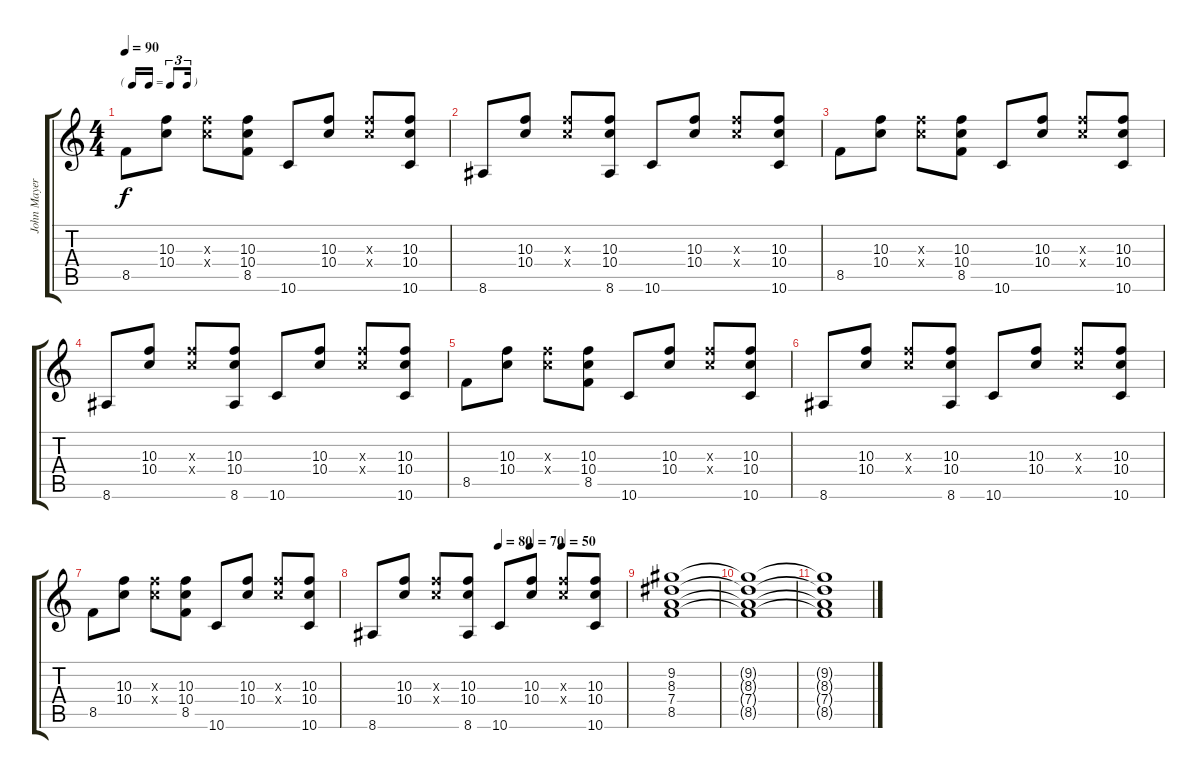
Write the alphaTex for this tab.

\track ("John Mayer" "John Mayer") {instrument acousticguitarsteel}
\staff {score tabs}
\tuning (E4 B3 G3 D3 A2 D2) {hide}
\ts (4 4)
\tf triplet16th
\tempo 90
\clef g2
\ks c
8.5.8{dy f} (10.3 10.4).8 (10.3{x} 10.4{x}).8 (10.3 10.4 8.5).8 10.6.8 (10.3 10.4).8 (10.3{x} 10.4{x}).8 (10.3 10.4 10.6).8 |
8.6.8 (10.3 10.4).8 (10.3{x} 10.4{x}).8 (10.3 10.4 8.6).8 10.6.8 (10.3 10.4).8 (10.3{x} 10.4{x}).8 (10.3 10.4 10.6).8 |
8.5.8 (10.3 10.4).8 (10.3{x} 10.4{x}).8 (10.3 10.4 8.5).8 10.6.8 (10.3 10.4).8 (10.3{x} 10.4{x}).8 (10.3 10.4 10.6).8 |
8.6.8 (10.3 10.4).8 (10.3{x} 10.4{x}).8 (10.3 10.4 8.6).8 10.6.8 (10.3 10.4).8 (10.3{x} 10.4{x}).8 (10.3 10.4 10.6).8 |
8.5.8 (10.3 10.4).8 (10.3{x} 10.4{x}).8 (10.3 10.4 8.5).8 10.6.8 (10.3 10.4).8 (10.3{x} 10.4{x}).8 (10.3 10.4 10.6).8 |
8.6.8 (10.3 10.4).8 (10.3{x} 10.4{x}).8 (10.3 10.4 8.6).8 10.6.8 (10.3 10.4).8 (10.3{x} 10.4{x}).8 (10.3 10.4 10.6).8 |
8.5.8 (10.3 10.4).8 (10.3{x} 10.4{x}).8 (10.3 10.4 8.5).8 10.6.8 (10.3 10.4).8 (10.3{x} 10.4{x}).8 (10.3 10.4 10.6).8 |
\tempo (80 0.5)
\tempo (70 0.625)
\tempo (50 0.75)
8.6.8 (10.3 10.4).8 (10.3{x} 10.4{x}).8 (10.3 10.4 8.6).8 10.6.8 (10.3 10.4).8 (10.3{x} 10.4{x}).8 (10.3 10.4 10.6).8 |
(9.2 8.3 7.4 8.5).1 |
(9.2{t} 8.3{t} 7.4{t} 8.5{t}).1 |
(9.2{t} 8.3{t} 7.4{t} 8.5{t}).1
